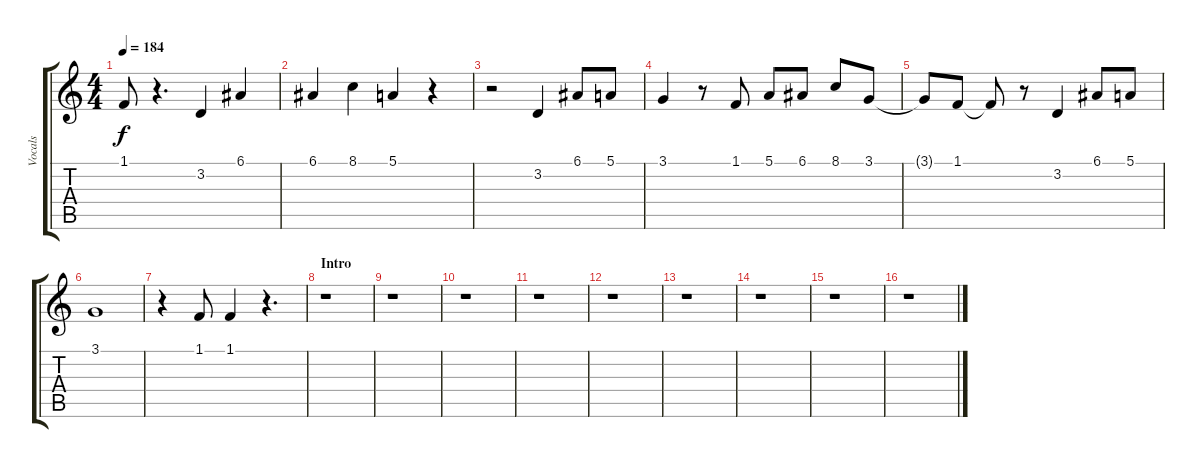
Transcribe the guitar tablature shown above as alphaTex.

\track ("Vocals" "Vocals") {instrument acousticgrandpiano}
\staff {score tabs}
\tuning (E4 B3 G3 D3 A2 E2) {hide}
\ts (4 4)
\tempo 184
\clef g2
\ks c
1.1{t}.8{dy f} r.4{d} 3.2.4 6.1.4 |
6.1.4 8.1.4 5.1.4 r.4 |
r.2 3.2.4 6.1.8 5.1.8 |
3.1.4 r.8 1.1.8 5.1.8 6.1.8 8.1.8 3.1.8 |
3.1{t}.8 1.1.8 1.1{t}.8 r.8 3.2.4 6.1.8 5.1.8 |
3.1.1 |
r.4 1.1.8 1.1.4 r.4{d} |
\section ("" "Intro")
r.1 |
r.1 |
r.1 |
r.1 |
r.1 |
r.1 |
r.1 |
r.1 |
r.1
